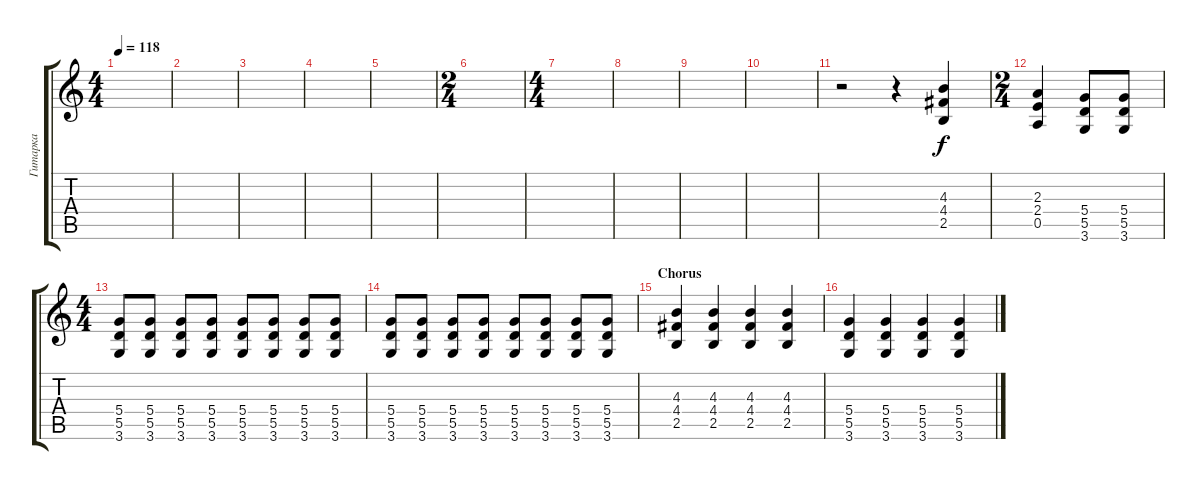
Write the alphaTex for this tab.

\track ("Гитарка" "Гитарка") {instrument distortionguitar}
\staff {score tabs}
\tuning (E4 B3 G3 D3 A2 E2) {hide}
\ts (4 4)
\tempo 118
\clef g2
\ks c
|
|
|
|
|
\ts (2 4)
|
\ts (4 4)
|
|
|
|
r.2 r.4 (4.3 4.4 2.5).4 |
\ts (2 4)
(2.3 2.4 0.5).4 (5.4 5.5 3.6).8 (5.4 5.5 3.6).8 |
\ts (4 4)
(5.4 5.5 3.6).8 (5.4 5.5 3.6).8 (5.4 5.5 3.6).8 (5.4 5.5 3.6).8 (5.4 5.5 3.6).8 (5.4 5.5 3.6).8 (5.4 5.5 3.6).8 (5.4 5.5 3.6).8 |
(5.4 5.5 3.6).8 (5.4 5.5 3.6).8 (5.4 5.5 3.6).8 (5.4 5.5 3.6).8 (5.4 5.5 3.6).8 (5.4 5.5 3.6).8 (5.4 5.5 3.6).8 (5.4 5.5 3.6).8 |
\section ("" "Chorus")
(4.3 4.4 2.5).4 (4.3 4.4 2.5).4 (4.3 4.4 2.5).4 (4.3 4.4 2.5).4 |
(5.4 5.5 3.6).4 (5.4 5.5 3.6).4 (5.4 5.5 3.6).4 (5.4 5.5 3.6).4
